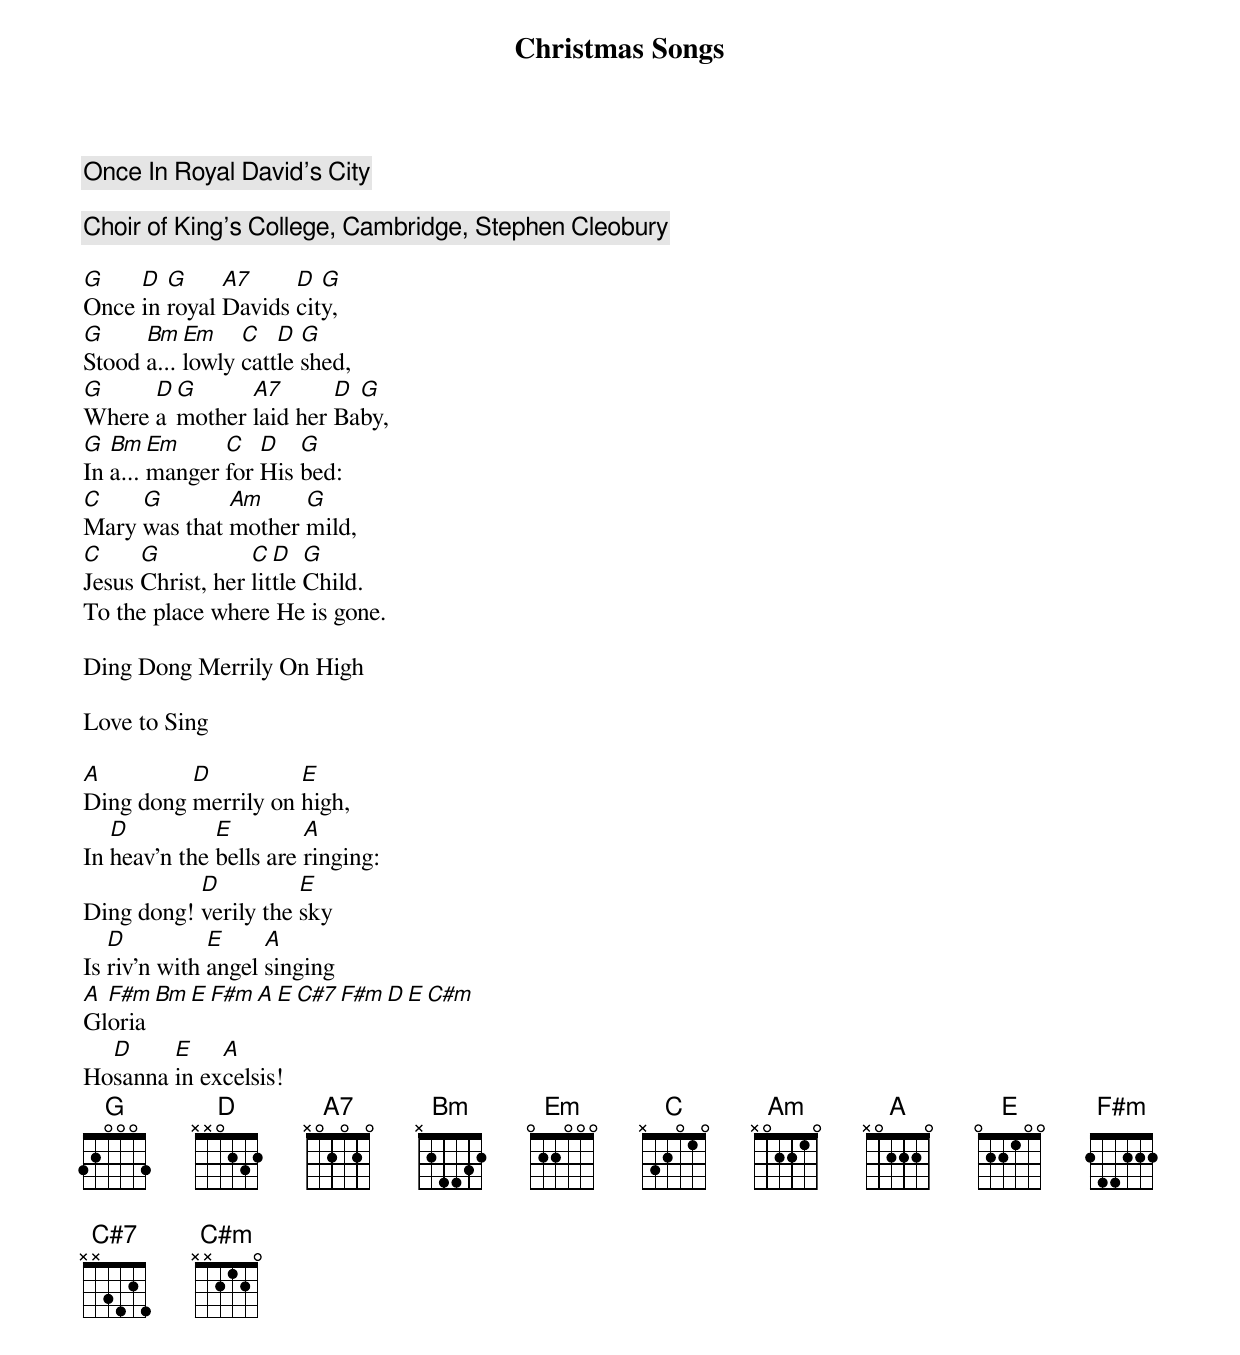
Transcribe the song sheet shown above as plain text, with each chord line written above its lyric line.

Christmas Songs

Once In Royal David's City

Choir of King’s College, Cambridge, Stephen Cleobury

G    D  G     A7     D  G
Once in royal Davids city,
G     Bm   Em    C   D  G
Stood a... lowly cattle shed,
G     D G      A7       D G
Where a mother laid her Baby,
G  Bm   Em     C   D   G
In a... manger for His bed:
C    G        Am     G
Mary was that mother mild,
C     G           C  D   G
Jesus Christ, her little Child.
To the place where He is gone.

Ding Dong Merrily On High

Love to Sing

A         D          E
Ding dong merrily on high,
   D          E         A
In heav'n the bells are ringing:
           D          E
Ding dong! verily the sky
   D          E     A
Is riv'n with angel singing
A F#m Bm E F#m A E C#7 F#m D E C#m
Gloria
  D     E    A
Hosanna in excelsis!
